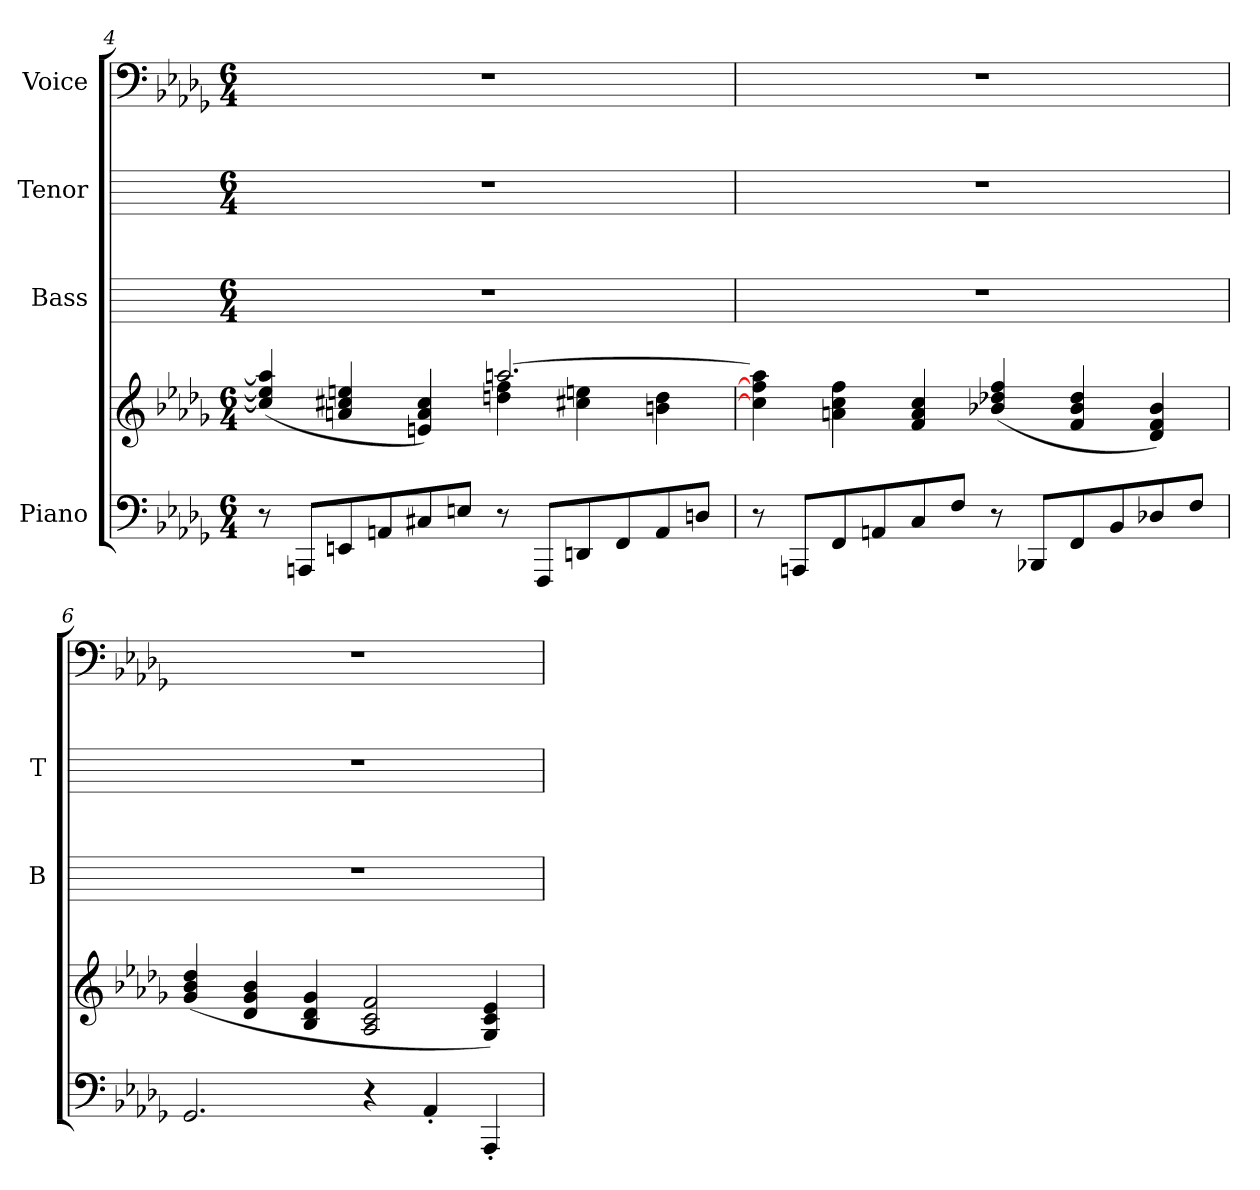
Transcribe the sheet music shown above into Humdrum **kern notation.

**kern	**kern	**kern	**kern	**kern
*part4	*part4	*part3	*part2	*part1
*staff5	*staff4	*staff3	*staff2	*staff1
*I"Piano	*	*I"Bass	*I"Tenor	*I"Voice
*	*	*I'B	*I'T	*
!!LO:LB:g=z
*clefF4	*clefG2	*	*	*clefF4
*k[b-e-a-d-g-]	*k[b-e-a-d-g-]	*	*	*k[b-e-a-d-g-]
*D-:	*D-:	*	*	*D-:
*M6/4	*M6/4	*M6/4	*M6/4	*M6/4
=4	=4	=4	=4	=4
*^	*^	*	*	*
!	!	!	!	!	!	!LO:N:vis=1
8r	2ryy	(>4cc#/] 4ee/] 4aa/]	2ryy	1.r	1.r	1.r
8AAAn/L	.	.	.	.	.	.
8EEn/	.	4an/ 4cc#/ 4ee/	.	.	.	.
8AAn/	.	.	.	.	.	.
8C#X/	2ryy	4en/ 4a/ 4cc#/)	4ryy	.	.	.
8En/J	.	.	.	.	.	.
8r	.	[2.aa/	(<4ddn\ 4ff\	.	.	.
8FFF/L	.	.	.	.	.	.
8DDn/	2ryy	.	4cc#X\ 4een\	.	.	.
8FF/	.	.	.	.	.	.
8AA/	.	.	4bn\ 4dd\	.	.	.
8Dn/J	.	.	.	.	.	.
=5	=5	=5	=5	=5	=5	=5
!	!	!	!	!	!	!LO:N:vis=1
8r	2ryy	4cc\] 4ff\] 4aa\]	2ryy	1.r	1.r	1.r
8AAAn/L	.	.	.	.	.	.
8FF/	.	4an\ 4cc\ 4ff\	.	.	.	.
8AAn/	.	.	.	.	.	.
8C/	2ryy	4f/ 4a/ 4cc/	2ryy)	.	.	.
8F/J	.	.	.	.	.	.
8r	.	(>4b-X/ 4dd-X/ 4ff/	.	.	.	.
8BBB-X/L	.	.	.	.	.	.
8FF/	2ryy	4f/ 4b-/ 4dd-/	2ryy	.	.	.
8BB-/	.	.	.	.	.	.
8D-X/	.	4d-/ 4f/ 4b-/)	.	.	.	.
8F/J	.	.	.	.	.	.
=6	=6	=6	=6	=6	=6	=6
!	!	!	!	!	!	!LO:N:vis=1
2.GG-/	2ryy	(>4g-/ 4b-/ 4dd-/	2ryy	1.r	1.r	1.r
.	.	4d-/ 4g-/ 4b-/	.	.	.	.
.	2ryy	4B-/ 4d-/ 4g-/	2ryy	.	.	.
4r	.	2A-/ 2c/ 2f/	.	.	.	.
4AA-'/	2ryy	.	2ryy	.	.	.
4AAA-'/	.	4G-/ 4c/ 4e-/)	.	.	.	.
*v	*v	*	*	*	*	*
*	*v	*v	*	*	*
=	=	=	=	=
*-	*-	*-	*-	*-
